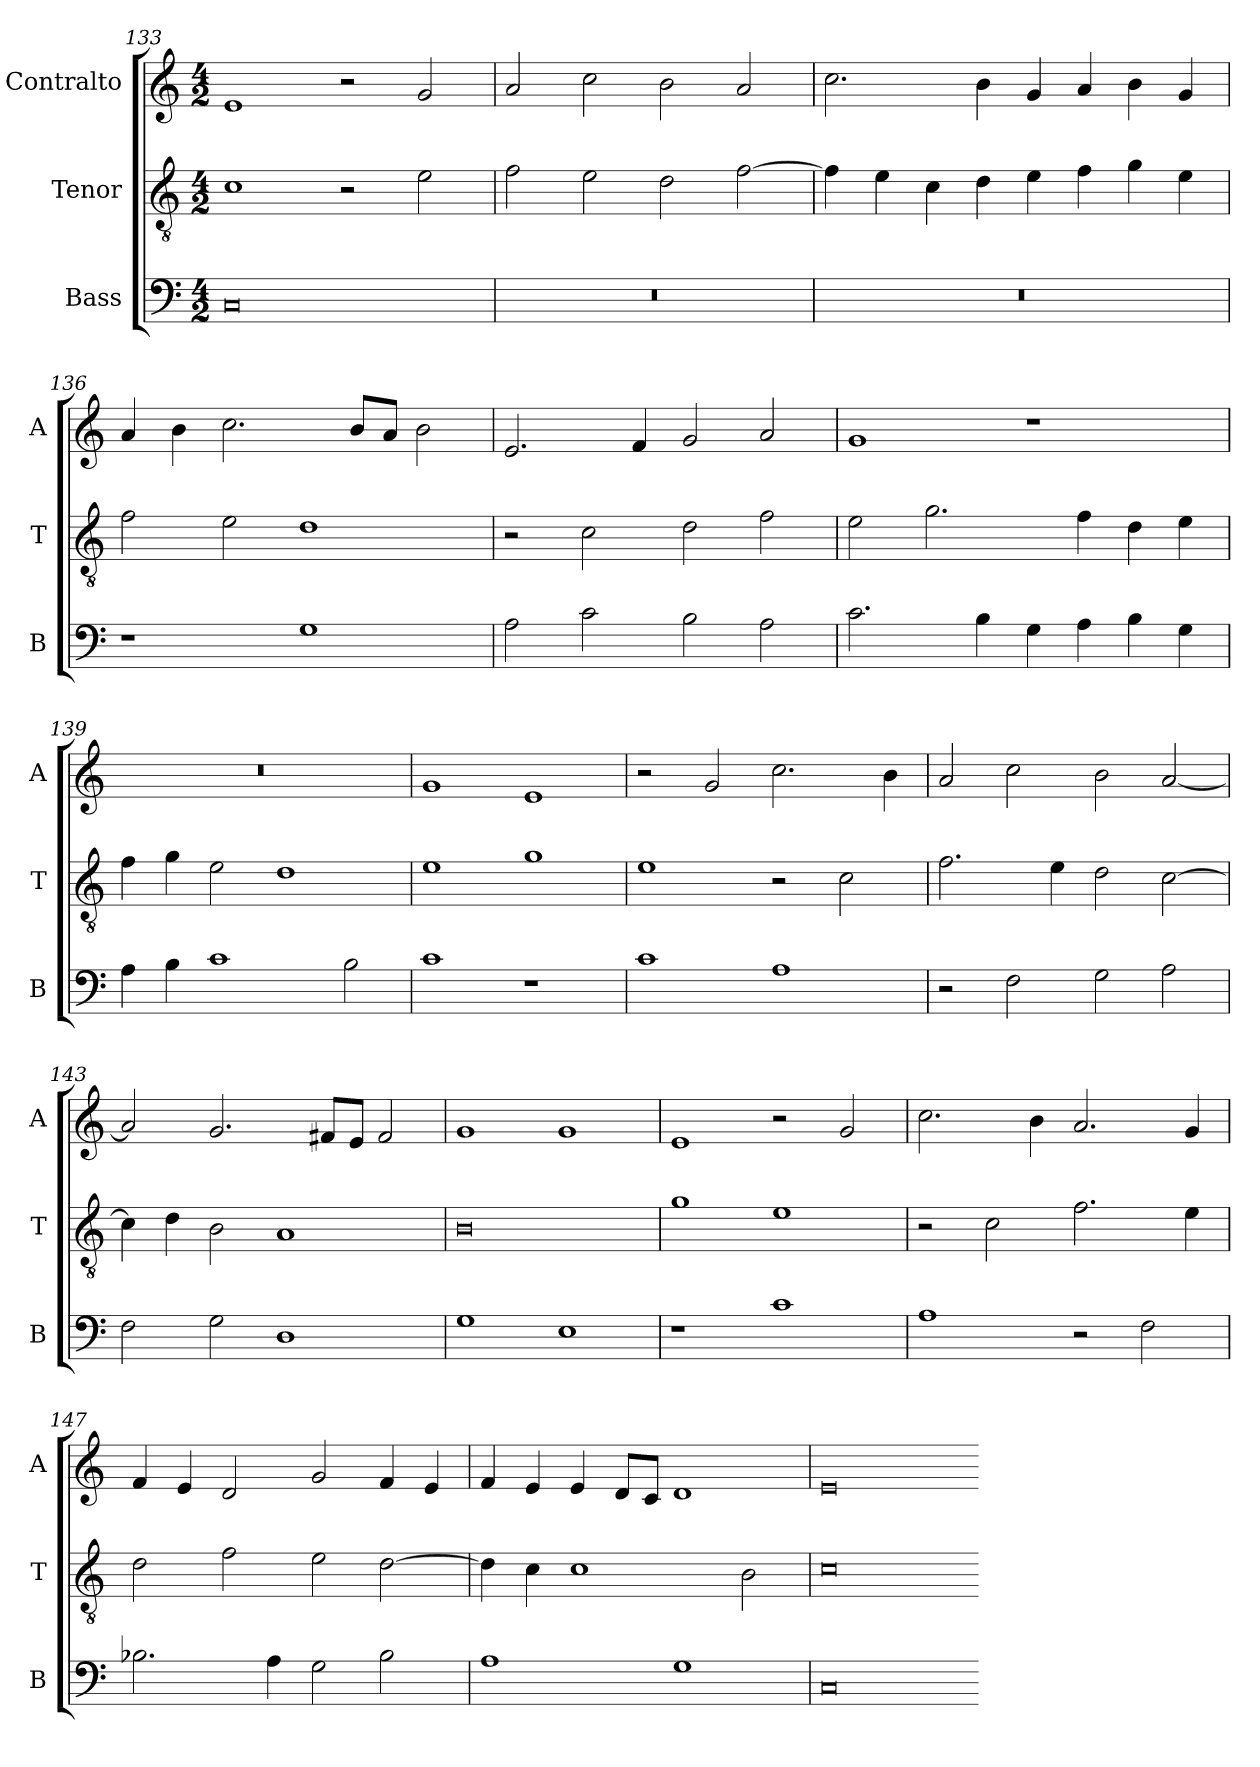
**kern	**kern	**kern
*part3	*part2	*part1
*staff3	*staff2	*staff1
*I"Bass	*I"Tenor	*I"Contralto
*I'B	*I'T	*I'A
*clefF4	*clefGv2	*clefG2
*k[]	*k[]	*k[]
*C:ion	*C:ion	*C:ion
*M4/2	*M4/2	*M4/2
=133	=133	=133
0C	1c	1e
.	2r	2r
.	2e	2g
=134	=134	=134
0r	2f	2a
.	2e	2cc
.	2d	2b
.	[2f	2a
=135	=135	=135
0r	4f]	2.cc
.	4e	.
.	4c	.
.	4d	4b
.	4e	4g
.	4f	4a
.	4g	4b
.	4e	4g
=136	=136	=136
1r	2f	4a
.	.	4b
.	2e	2.cc
1G	1d	.
.	.	8b/L
.	.	8a/J
.	.	2b
=137	=137	=137
2A	2r	2.e
2c	2c	.
.	.	4f
2B	2d	2g
2A	2f	2a
=138	=138	=138
2.c	2e	1g
.	2.g	.
4B	.	.
4G	.	1r
4A	4f	.
4B	4d	.
4G	4e	.
=139	=139	=139
4A	4f	0r
4B	4g	.
1c	2e	.
.	1d	.
2B	.	.
=140	=140	=140
1c	1e	1g
1r	1g	1e
=141	=141	=141
1c	1e	2r
.	.	2g
1A	2r	2.cc
.	2c	.
.	.	4b
=142	=142	=142
2r	2.f	2a
2F	.	2cc
.	4e	.
2G	2d	2b
2A	[2c	[2a
=143	=143	=143
2F	4c]	2a]
.	4d	.
2G	2B	2.g
1D	1A	.
.	.	8f#X/L
.	.	8e/J
.	.	2f#
=144	=144	=144
1G	0B	1g
1E	.	1g
=145	=145	=145
1r	1g	1e
1c	1e	2r
.	.	2g
=146	=146	=146
1A	2r	2.cc
.	2c	.
.	.	4b
2r	2.f	2.a
2F	.	.
.	4e	4g
=147	=147	=147
2.B-X	2d	4f
.	.	4e
.	2f	2d
4A	.	.
2G	2e	2g
2B-	[2d	4f
.	.	4e
=148	=148	=148
1A	4d]	4f
.	4c	4e
.	1c	4e
.	.	8d/L
.	.	8c/J
1G	.	1d
.	2B	.
=149	=149	=149
0C	0c	0e
=-	=-	=-
*-	*-	*-
